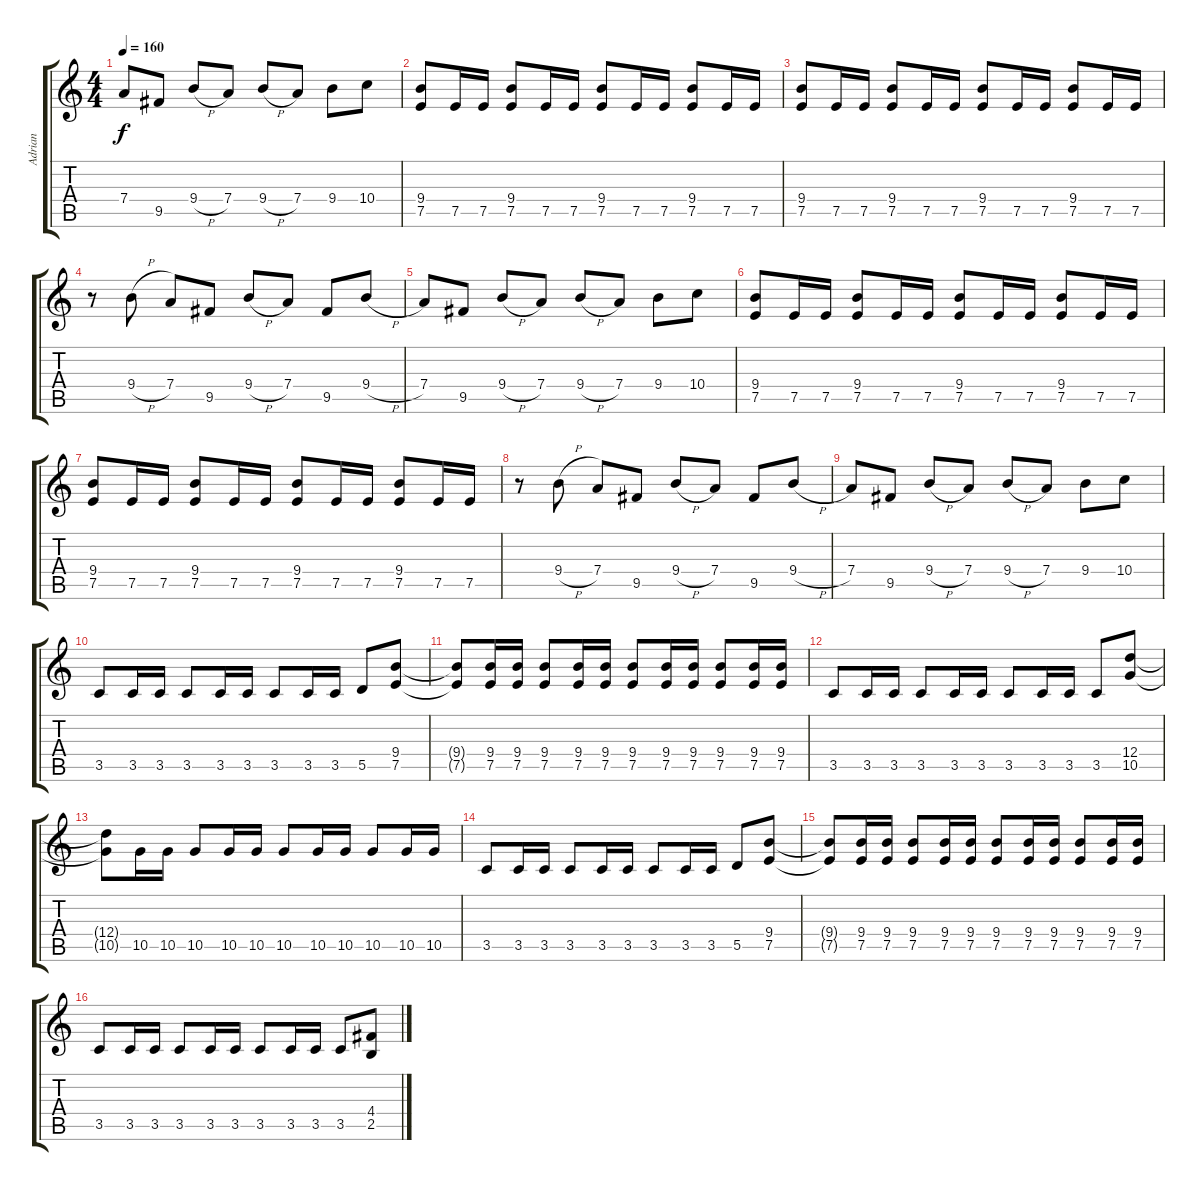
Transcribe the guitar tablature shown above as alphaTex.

\track ("Adrian" "Adrian") {instrument distortionguitar}
\staff {score tabs}
\tuning (E4 B3 G3 D3 A2 E2) {hide}
\ts (4 4)
\tempo 160
\clef g2
\ks c
7.4.8{dy f} 9.5.8 9.4{h}.8 7.4.8 9.4{h}.8 7.4.8 9.4.8 10.4.8 |
(9.4 7.5).8 7.5.16 7.5.16 (9.4 7.5).8 7.5.16 7.5.16 (9.4 7.5).8 7.5.16 7.5.16 (9.4 7.5).8 7.5.16 7.5.16 |
(9.4 7.5).8 7.5.16 7.5.16 (9.4 7.5).8 7.5.16 7.5.16 (9.4 7.5).8 7.5.16 7.5.16 (9.4 7.5).8 7.5.16 7.5.16 |
r.8 9.4{h}.8 7.4.8 9.5.8 9.4{h}.8 7.4.8 9.5.8 9.4{h}.8 |
7.4.8 9.5.8 9.4{h}.8 7.4.8 9.4{h}.8 7.4.8 9.4.8 10.4.8 |
(9.4 7.5).8 7.5.16 7.5.16 (9.4 7.5).8 7.5.16 7.5.16 (9.4 7.5).8 7.5.16 7.5.16 (9.4 7.5).8 7.5.16 7.5.16 |
(9.4 7.5).8 7.5.16 7.5.16 (9.4 7.5).8 7.5.16 7.5.16 (9.4 7.5).8 7.5.16 7.5.16 (9.4 7.5).8 7.5.16 7.5.16 |
r.8 9.4{h}.8 7.4.8 9.5.8 9.4{h}.8 7.4.8 9.5.8 9.4{h}.8 |
7.4.8 9.5.8 9.4{h}.8 7.4.8 9.4{h}.8 7.4.8 9.4.8 10.4.8 |
3.5.8 3.5.16 3.5.16 3.5.8 3.5.16 3.5.16 3.5.8 3.5.16 3.5.16 5.5.8 (9.4 7.5).8 |
(9.4{t} 7.5{t}).8 (9.4 7.5).16 (9.4 7.5).16 (9.4 7.5).8 (9.4 7.5).16 (9.4 7.5).16 (9.4 7.5).8 (9.4 7.5).16 (9.4 7.5).16 (9.4 7.5).8 (9.4 7.5).16 (9.4 7.5).16 |
3.5.8 3.5.16 3.5.16 3.5.8 3.5.16 3.5.16 3.5.8 3.5.16 3.5.16 3.5.8 (12.4 10.5).8 |
(12.4{t} 10.5{t}).8 10.5.16 10.5.16 10.5.8 10.5.16 10.5.16 10.5.8 10.5.16 10.5.16 10.5.8 10.5.16 10.5.16 |
3.5.8 3.5.16 3.5.16 3.5.8 3.5.16 3.5.16 3.5.8 3.5.16 3.5.16 5.5.8 (9.4 7.5).8 |
(9.4{t} 7.5{t}).8 (9.4 7.5).16 (9.4 7.5).16 (9.4 7.5).8 (9.4 7.5).16 (9.4 7.5).16 (9.4 7.5).8 (9.4 7.5).16 (9.4 7.5).16 (9.4 7.5).8 (9.4 7.5).16 (9.4 7.5).16 |
3.5.8 3.5.16 3.5.16 3.5.8 3.5.16 3.5.16 3.5.8 3.5.16 3.5.16 3.5.8 (4.4 2.5).8
